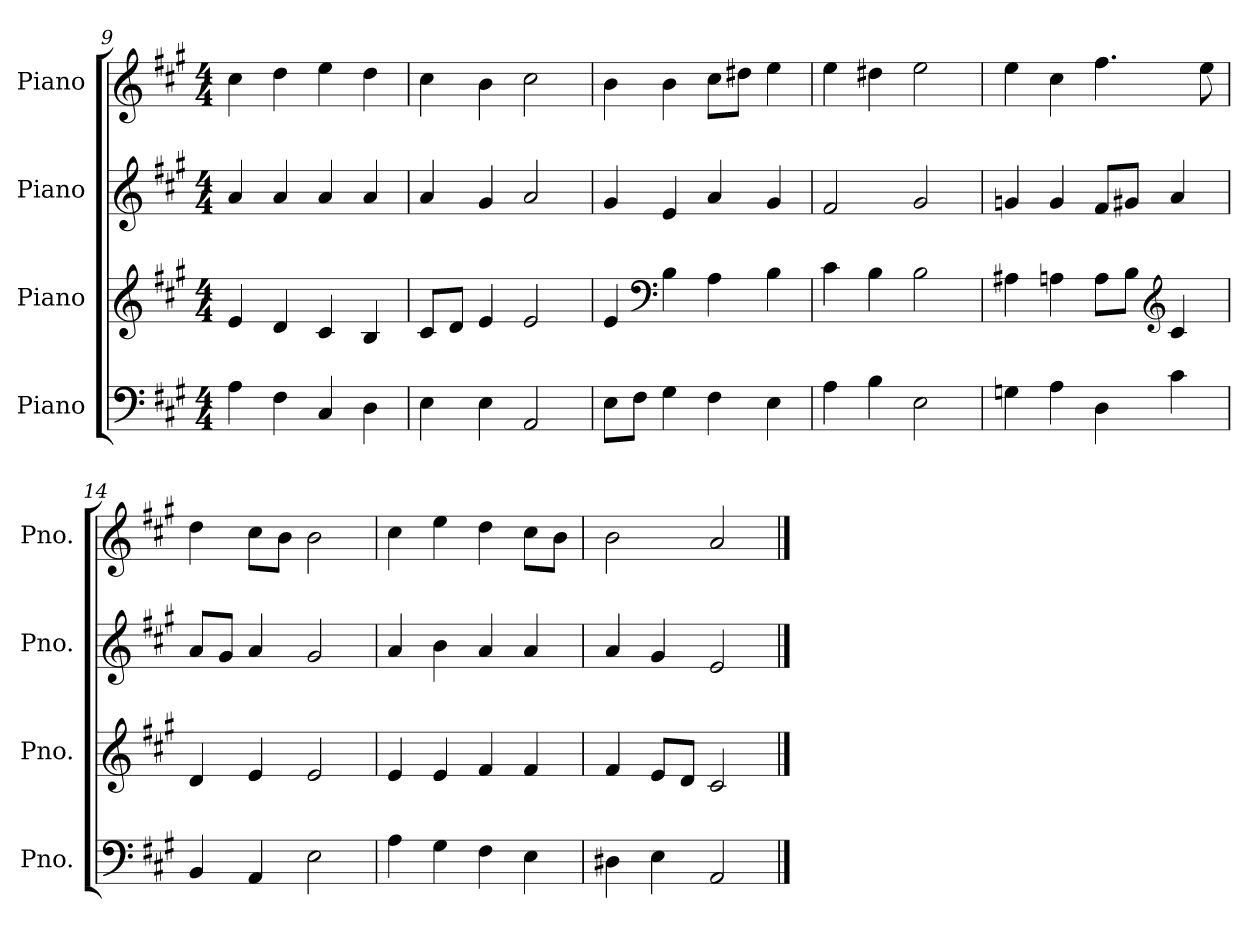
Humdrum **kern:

**kern	**kern	**kern	**kern
*part4	*part3	*part2	*part1
*staff4	*staff3	*staff2	*staff1
*I"Piano	*I"Piano	*I"Piano	*I"Piano
*I'Pno.	*I'Pno.	*I'Pno.	*I'Pno.
*clefF4	*clefG2	*clefG2	*clefG2
*k[f#c#g#]	*k[f#c#g#]	*k[f#c#g#]	*k[f#c#g#]
*M4/4	*M4/4	*M4/4	*M4/4
=9	=9	=9	=9
4A\	4e/	4a/	4cc#\
4F#\	4d/	4a/	4dd\
4C#/	4c#/	4a/	4ee\
4D\	4B/	4a/	4dd\
=10	=10	=10	=10
4E\	8c#/L	4a/	4cc#\
.	8d/J	.	.
4E\	4e/	4g#/	4b\
2AA/	2e/	2a/	2cc#\
=11	=11	=11	=11
8E\L	4e/	4g#/	4b\
8F#\J	.	.	.
*	*clefF4	*	*
4G#\	4B\	4e/	4b\
4F#\	4A\	4a/	8cc#\L
.	.	.	8dd#X\J
4E\	4B\	4g#/	4ee\
=12	=12	=12	=12
4A\	4c#\	2f#/	4ee\
4B\	4B\	.	4dd#X\
2E\	2B\	2g#/	2ee\
=13	=13	=13	=13
4Gn\	4A#X\	4gn/	4ee\
4A\	4An\	4g/	4cc#\
4D\	8A\L	8f#/L	4.ff#\
.	8B\J	8g#X/J	.
*	*clefG2	*	*
4c#\	4c#/	4a/	.
.	.	.	8ee\
=14	=14	=14	=14
4BB/	4d/	8a/L	4dd\
.	.	8g#/J	.
4AA/	4e/	4a/	8cc#\L
.	.	.	8b\J
2E\	2e/	2g#/	2b\
!!LO:LB:g=z
=15	=15	=15	=15
4A\	4e/	4a/	4cc#\
4G#\	4e/	4b\	4ee\
4F#\	4f#/	4a/	4dd\
4E\	4f#/	4a/	8cc#\L
.	.	.	8b\J
=16	=16	=16	=16
4D#X\	4f#/	4a/	2b\
4E\	8e/L	4g#/	.
.	8d/J	.	.
2AA/	2c#/	2e/	2a/
==	==	==	==
*-	*-	*-	*-
